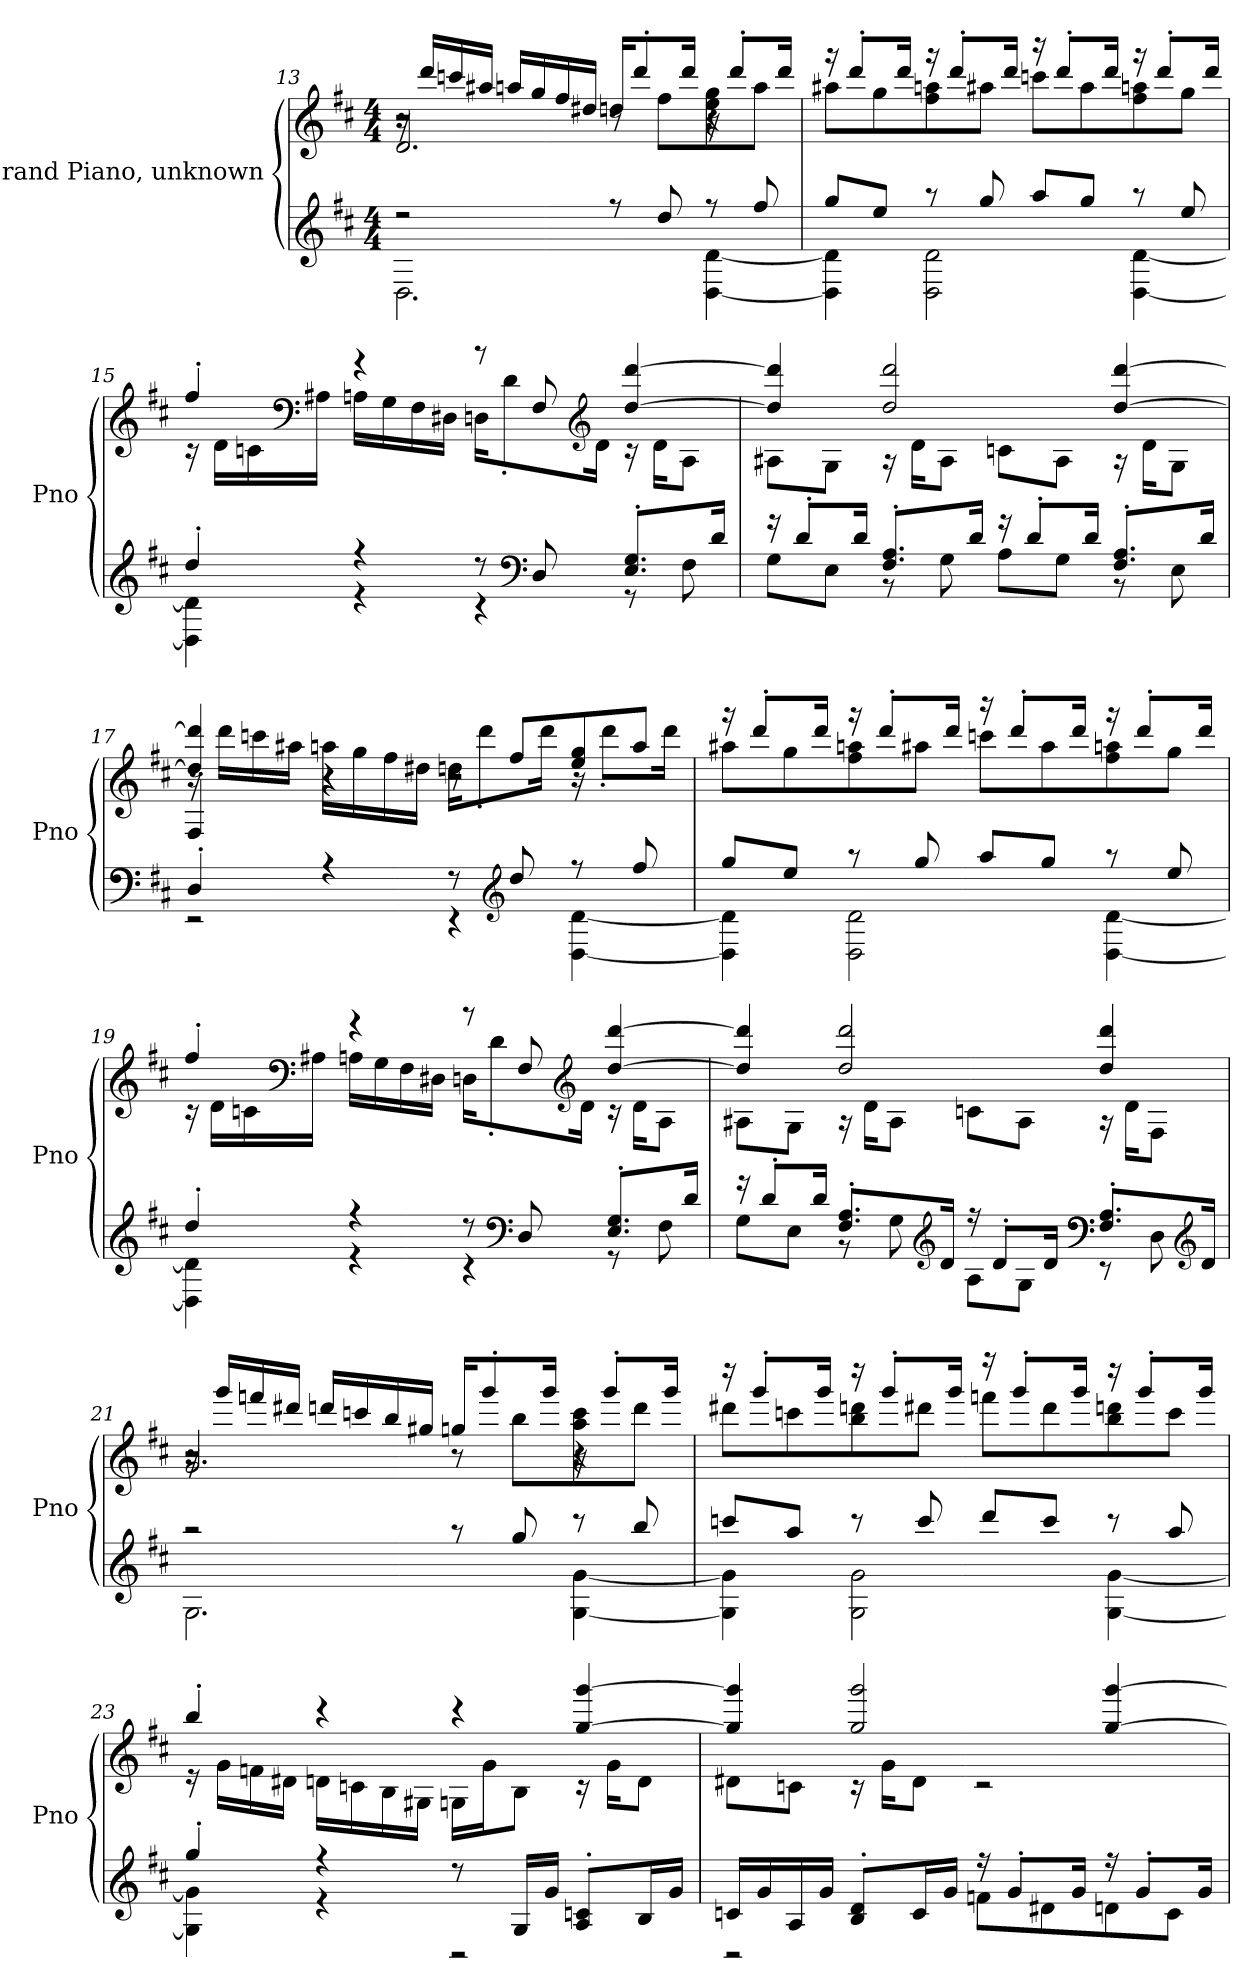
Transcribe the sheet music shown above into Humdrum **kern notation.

**kern	**kern
*part1	*part1
*staff2	*staff1
*I"Grand Piano, unknown	*
*I'Pno	*
!!LO:LB:g=z
*clefG2	*clefG2
*k[f#c#]	*k[f#c#]
*M4/4	*M4/4
=13	=13
*^	*^
*	*	*	*^
2r	2.D\	16r	2r	2.d/
.	.	16ddd/LL	.	.
.	.	16cccn/	.	.
.	.	16aa#X/JJ	.	.
.	.	16aan/LL	.	.
.	.	16gg/	.	.
.	.	16ff#/	.	.
.	.	16dd#X/JJ	.	.
8r	.	16ddn/KL	8r	.
.	.	8ddd'/	.	.
8dd/	.	.	8ff#\L	.
.	.	16ddd/Jk	.	.
8r	[4D\ [4d\	16r	8ee\ 8gg\	4r
.	.	8ddd'/L	.	.
8ff#/	.	.	8aa\J	.
.	.	16ddd/Jk	.	.
*	*	*	*v	*v
=14	=14	=14	=14
8gg/L	4D\] 4d\]	16r	8aa#X\L
.	.	8ddd'/L	.
8ee/J	.	.	8gg\
.	.	16ddd/Jk	.
8r	2D\ 2d\	16r	8ff#\ 8aan\
.	.	8ddd'/L	.
8gg/	.	.	8aa#X\J
.	.	16ddd/Jk	.
8aa/L	.	16r	8cccn\L
.	.	8ddd'/L	.
8gg/J	.	.	8aa#\
.	.	16ddd/Jk	.
8r	[4D\ [4d\	16r	8ff#\ 8aan\
.	.	8ddd'/L	.
8ee/	.	.	8gg\J
.	.	16ddd/Jk	.
!!LO:LB:g=z	!!
=15	=15	=15	=15
4dd'/	4D\] 4d\]	4ff#'/	16r
.	.	.	16d\LL
.	.	.	16cn\
*	*	*clefF4	*
.	.	.	16A#X\JJ
4r	4r	4r	16An\LL
.	.	.	16G\
.	.	.	16F#\
.	.	.	16D#X\JJ
8r	4r	8r	16Dn\KL
.	.	.	8d'\
*clefF4	*	*	*
8D/	.	8F#/	.
*	*	*clefG2	*
.	.	.	16d\Jk
8.E/' 8.G/'L	8r	[4dd/ [4ddd/	16r
.	.	.	16d\KL
.	8F#\	.	8A\J
16d/Jk	.	.	.
=16	=16	=16	=16
16r	8G\L	4dd/] 4ddd/]	8A#X\L
8d'/L	.	.	.
.	8E\J	.	8G\J
16d/Jk	.	.	.
8.F#/' 8.A/'L	8r	2dd/ 2ddd/	16r
.	.	.	16d\KL
.	8G\	.	8A#\J
16d/Jk	.	.	.
16r	8A\L	.	8cn\L
8d'/L	.	.	.
.	8G\J	.	8A#\J
16d/Jk	.	.	.
8.F#/' 8.A/'L	8r	[4dd/ [4ddd/	16r
.	.	.	16d\KL
.	8E\	.	8G\J
16d/Jk	.	.	.
!!LO:LB:g=z
=17	=17	=17	=17
*	*	*	*^
4D'/	2r	4dd/] 4ddd/]	16r	4F#'/
.	.	.	16ddd\LL	.
.	.	.	16cccn\	.
.	.	.	16aa#X\JJ	.
4r	.	4r	16aan\LL	4r
.	.	.	16gg\	.
.	.	.	16ff#\	.
.	.	.	16dd#X\JJ	.
8r	4r	8r	16ddn\KL	2r
.	.	.	8ddd'\	.
*clefG2	*	*	*	*
8dd/	.	8ff#/L	.	.
.	.	.	16ddd\Jk	.
8r	[4D\ [4d\	8ee/ 8gg/	16r	.
.	.	.	8ddd'\L	.
8ff#/	.	8aa/J	.	.
.	.	.	16ddd\Jk	.
*	*	*	*v	*v
=18	=18	=18	=18
8gg/L	4D\] 4d\]	16r	8aa#X\L
.	.	8ddd'/L	.
8ee/J	.	.	8gg\
.	.	16ddd/Jk	.
8r	2D\ 2d\	16r	8ff#\ 8aan\
.	.	8ddd'/L	.
8gg/	.	.	8aa#X\J
.	.	16ddd/Jk	.
8aa/L	.	16r	8cccn\L
.	.	8ddd'/L	.
8gg/J	.	.	8aa#\
.	.	16ddd/Jk	.
8r	[4D\ [4d\	16r	8ff#\ 8aan\
.	.	8ddd'/L	.
8ee/	.	.	8gg\J
.	.	16ddd/Jk	.
!!LO:LB:g=z	!!
=19	=19	=19	=19
4dd'/	4D\] 4d\]	4ff#'/	16r
.	.	.	16d\LL
.	.	.	16cn\
*	*	*clefF4	*
.	.	.	16A#X\JJ
4r	4r	4r	16An\LL
.	.	.	16G\
.	.	.	16F#\
.	.	.	16D#X\JJ
8r	4r	8r	16Dn\KL
.	.	.	8d'\
*clefF4	*	*	*
8D/	.	8F#/	.
*	*	*clefG2	*
.	.	.	16d\Jk
8.E/' 8.G/'L	8r	[4dd/ [4ddd/	16r
.	.	.	16d\KL
.	8F#\	.	8A\J
16d/Jk	.	.	.
=20	=20	=20	=20
16r	8G\L	4dd/] 4ddd/]	8A#X\L
8d'/L	.	.	.
.	8E\J	.	8G\J
16d/Jk	.	.	.
8.F#/' 8.A/'L	8r	2dd/ 2ddd/	16r
.	.	.	16d\KL
.	8G\	.	8A#\J
*clefG2	*	*	*
16d/Jk	.	.	.
16r	8A\L	.	8cn\L
8d'/L	.	.	.
.	8G\J	.	8A#\J
16d/Jk	.	.	.
*clefF4	*	*	*
8.F#/' 8.A/'L	8r	4dd/ 4ddd/	16r
.	.	.	16d\KL
.	8D\	.	8F#\J
*clefG2	*	*	*
16d/Jk	.	.	.
!!LO:PB:g=z
=21	=21	=21	=21
*	*	*	*^
2r	2.G\	16r	2r	2.g/
.	.	16ggg/LL	.	.
.	.	16fffn/	.	.
.	.	16ddd#X/JJ	.	.
.	.	16dddn/LL	.	.
.	.	16cccn/	.	.
.	.	16bb/	.	.
.	.	16gg#X/JJ	.	.
8r	.	16ggn/KL	8r	.
.	.	8ggg'/	.	.
8gg/	.	.	8bb\L	.
.	.	16ggg/Jk	.	.
8r	[4G\ [4g\	16r	8aa\ 8ccc\	4r
.	.	8ggg'/L	.	.
8bb/	.	.	8ddd\J	.
.	.	16ggg/Jk	.	.
*	*	*	*v	*v
!!LO:LB:g=z
=22	=22	=22	=22
8cccn/L	4G\] 4g\]	16r	8ddd#X\L
.	.	8ggg'/L	.
8aa/J	.	.	8cccn\
.	.	16ggg/Jk	.
8r	2G\ 2g\	16r	8bb\ 8dddn\
.	.	8ggg'/L	.
8ccc/	.	.	8ddd#X\J
.	.	16ggg/Jk	.
8ddd/L	.	16r	8fffn\L
.	.	8ggg'/L	.
8ccc/J	.	.	8ddd#\
.	.	16ggg/Jk	.
8r	[4G\ [4g\	16r	8bb\ 8dddn\
.	.	8ggg'/L	.
8aa/	.	.	8ccc\J
.	.	16ggg/Jk	.
!!LO:LB:g=z	!!
=23	=23	=23	=23
4gg'/	4G\] 4g\]	4bb'/	16r
.	.	.	16g\LL
.	.	.	16fn\
.	.	.	16d#X\JJ
4r	4r	4r	16dn\LL
.	.	.	16cn\
.	.	.	16B\
.	.	.	16G#X\JJ
8r	2r	4r	16Gn\LL
.	.	.	16g\J
16G/LL	.	.	8B\J
16g/JJ	.	.	.
8A/' 8cn/'L	.	[4gg/ [4ggg/	16r
.	.	.	16g\KL
16B/L	.	.	8d\J
16g/JJ	.	.	.
=24	=24	=24	=24
16cn/LL	2r	4gg/] 4ggg/]	8d#X\L
16g/	.	.	.
16A/	.	.	8cn\J
16g/JJ	.	.	.
8B/' 8d/'L	.	2gg/ 2ggg/	16r
.	.	.	16g\KL
16c/L	.	.	8d#\J
16g/JJ	.	.	.
16r	8fn\L	.	2r
8g'/L	.	.	.
.	8d#X\	.	.
16g/Jk	.	.	.
16r	8dn\	[4gg/ [4ggg/	.
8g'/L	.	.	.
.	8c\J	.	.
16g/Jk	.	.	.
*v	*v	*	*
*	*v	*v
=	=
*-	*-
